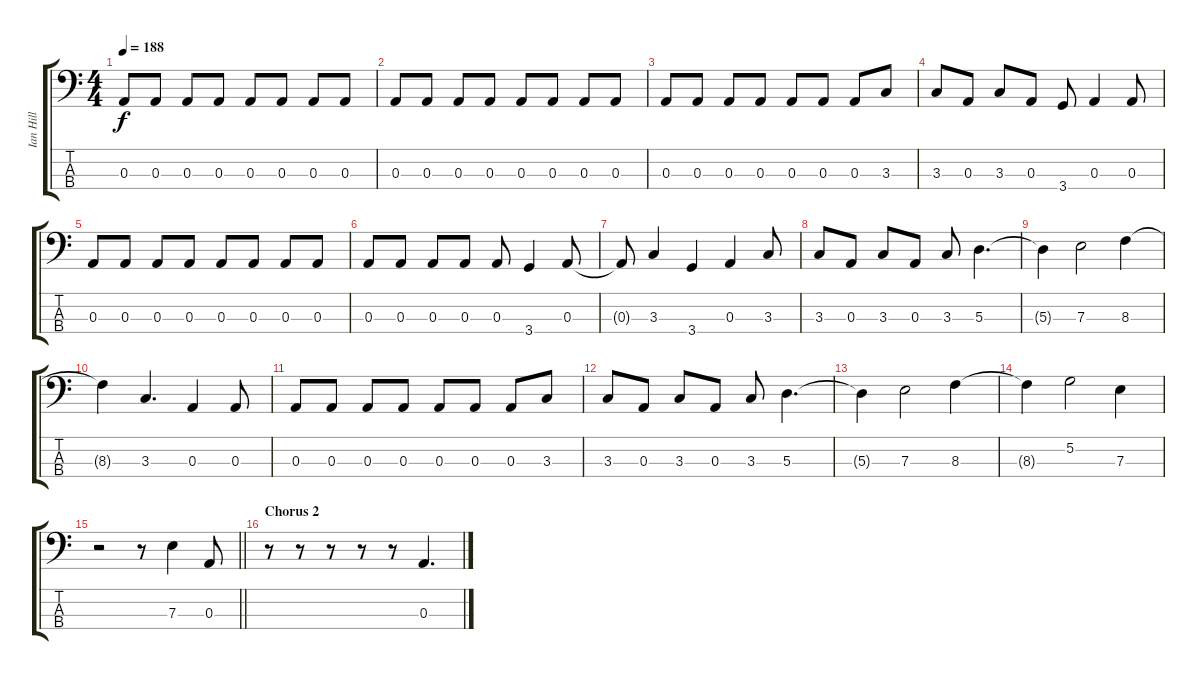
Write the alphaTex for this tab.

\track ("Ian Hill" "Ian Hill") {instrument electricbasspick}
\staff {score tabs}
\tuning (G2 D2 A1 E1) {hide}
\ts (4 4)
\tempo 188
\clef f4
\ks c
0.3.8{dy f} 0.3.8 0.3.8 0.3.8 0.3.8 0.3.8 0.3.8 0.3.8 |
0.3.8 0.3.8 0.3.8 0.3.8 0.3.8 0.3.8 0.3.8 0.3.8 |
0.3.8 0.3.8 0.3.8 0.3.8 0.3.8 0.3.8 0.3.8 3.3.8 |
3.3.8 0.3.8 3.3.8 0.3.8 3.4.8 0.3.4 0.3.8 |
0.3.8 0.3.8 0.3.8 0.3.8 0.3.8 0.3.8 0.3.8 0.3.8 |
0.3.8 0.3.8 0.3.8 0.3.8 0.3.8 3.4.4 0.3.8 |
0.3{t}.8 3.3.4 3.4.4 0.3.4 3.3.8 |
3.3.8 0.3.8 3.3.8 0.3.8 3.3.8 5.3.4{d} |
5.3{t}.4 7.3.2 8.3.4 |
8.3{t}.4 3.3.4{d} 0.3.4 0.3.8 |
0.3.8 0.3.8 0.3.8 0.3.8 0.3.8 0.3.8 0.3.8 3.3.8 |
3.3.8 0.3.8 3.3.8 0.3.8 3.3.8 5.3.4{d} |
5.3{t}.4 7.3.2 8.3.4 |
8.3{t}.4 5.2.2 7.3.4 |
\barLineRight lightlight
r.2 r.8 7.3.4 0.3.8 |
\section ("" "Chorus 2")
r.8 r.8 r.8 r.8 r.8 0.3.4{d}
